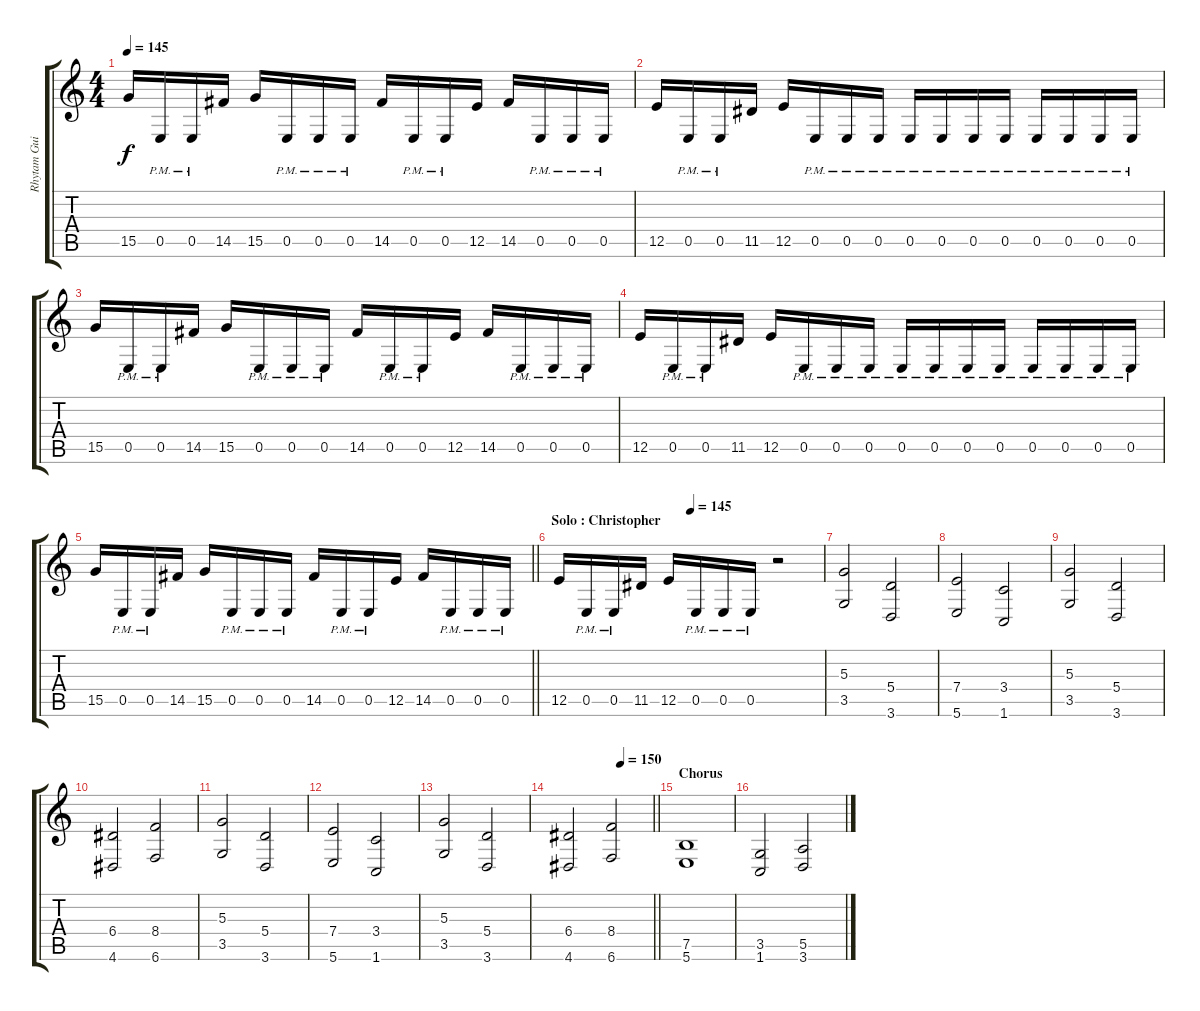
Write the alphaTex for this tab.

\track ("Rhytam Guitar Michael" "Rhytam Gui") {instrument distortionguitar}
\staff {score tabs}
\tuning (B3 Gb3 D3 A2 E2 B1) {hide}
\ts (4 4)
\tempo 145
\clef g2
\ks c
15.5.16{dy f} 0.5{pm}.16 0.5{pm}.16 14.5.16 15.5.16 0.5{pm}.16 0.5{pm}.16 0.5{pm}.16 14.5.16 0.5{pm}.16 0.5{pm}.16 12.5.16 14.5.16 0.5{pm}.16 0.5{pm}.16 0.5{pm}.16 |
12.5.16 0.5{pm}.16 0.5{pm}.16 11.5.16 12.5.16 0.5{pm}.16 0.5{pm}.16 0.5{pm}.16 0.5{pm}.16 0.5{pm}.16 0.5{pm}.16 0.5{pm}.16 0.5{pm}.16 0.5{pm}.16 0.5{pm}.16 0.5{pm}.16 |
15.5.16 0.5{pm}.16 0.5{pm}.16 14.5.16 15.5.16 0.5{pm}.16 0.5{pm}.16 0.5{pm}.16 14.5.16 0.5{pm}.16 0.5{pm}.16 12.5.16 14.5.16 0.5{pm}.16 0.5{pm}.16 0.5{pm}.16 |
12.5.16 0.5{pm}.16 0.5{pm}.16 11.5.16 12.5.16 0.5{pm}.16 0.5{pm}.16 0.5{pm}.16 0.5{pm}.16 0.5{pm}.16 0.5{pm}.16 0.5{pm}.16 0.5{pm}.16 0.5{pm}.16 0.5{pm}.16 0.5{pm}.16 |
\barLineRight lightlight
15.5.16 0.5{pm}.16 0.5{pm}.16 14.5.16 15.5.16 0.5{pm}.16 0.5{pm}.16 0.5{pm}.16 14.5.16 0.5{pm}.16 0.5{pm}.16 12.5.16 14.5.16 0.5{pm}.16 0.5{pm}.16 0.5{pm}.16 |
\section ("" "Solo : Christopher")
\tempo (145 0.5)
12.5.16 0.5{pm}.16 0.5{pm}.16 11.5.16 12.5.16 0.5{pm}.16 0.5{pm}.16 0.5{pm}.16 r.2 |
(5.3 3.5).2 (5.4 3.6).2 |
(7.4 5.6).2 (3.4 1.6).2 |
(5.3 3.5).2 (5.4 3.6).2 |
(6.4 4.6).2 (8.4 6.6).2 |
(5.3 3.5).2 (5.4 3.6).2 |
(7.4 5.6).2 (3.4 1.6).2 |
(5.3 3.5).2 (5.4 3.6).2 |
\tempo (150 0.625)
\barLineRight lightlight
(6.4 4.6).2 (8.4 6.6).2 |
\section ("" "Chorus")
(7.5 5.6).1 |
(3.5 1.6).2 (5.5 3.6).2
